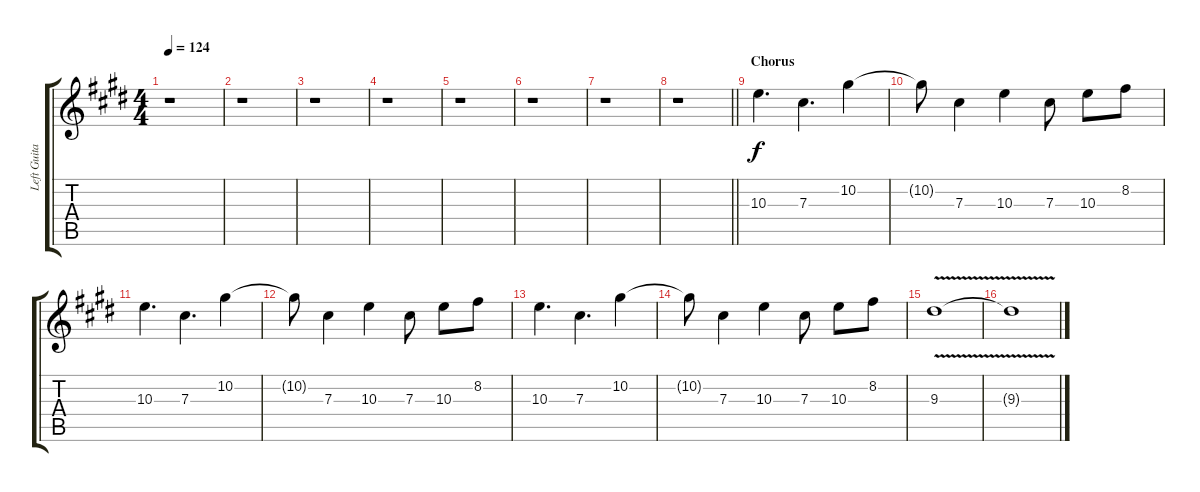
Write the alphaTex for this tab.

\track ("Left Guitar II" "Left Guita") {instrument overdrivenguitar}
\staff {score tabs}
\tuning (Eb4 Bb3 Gb3 Db3 Ab2 Db2) {hide}
\ts (4 4)
\tempo 124
\clef g2
\ks e
r.1{dy f} |
r.1 |
r.1 |
r.1 |
r.1 |
r.1 |
r.1 |
\barLineRight lightlight
r.1 |
\section ("" "Chorus")
10.3.4{d} 7.3.4{d} 10.2.4 |
10.2{t}.8 7.3.4 10.3.4 7.3.8 10.3.8 8.2.8 |
10.3.4{d} 7.3.4{d} 10.2.4 |
10.2{t}.8 7.3.4 10.3.4 7.3.8 10.3.8 8.2.8 |
10.3.4{d} 7.3.4{d} 10.2.4 |
10.2{t}.8 7.3.4 10.3.4 7.3.8 10.3.8 8.2.8 |
9.3{v}.1 |
9.3{t}.1
